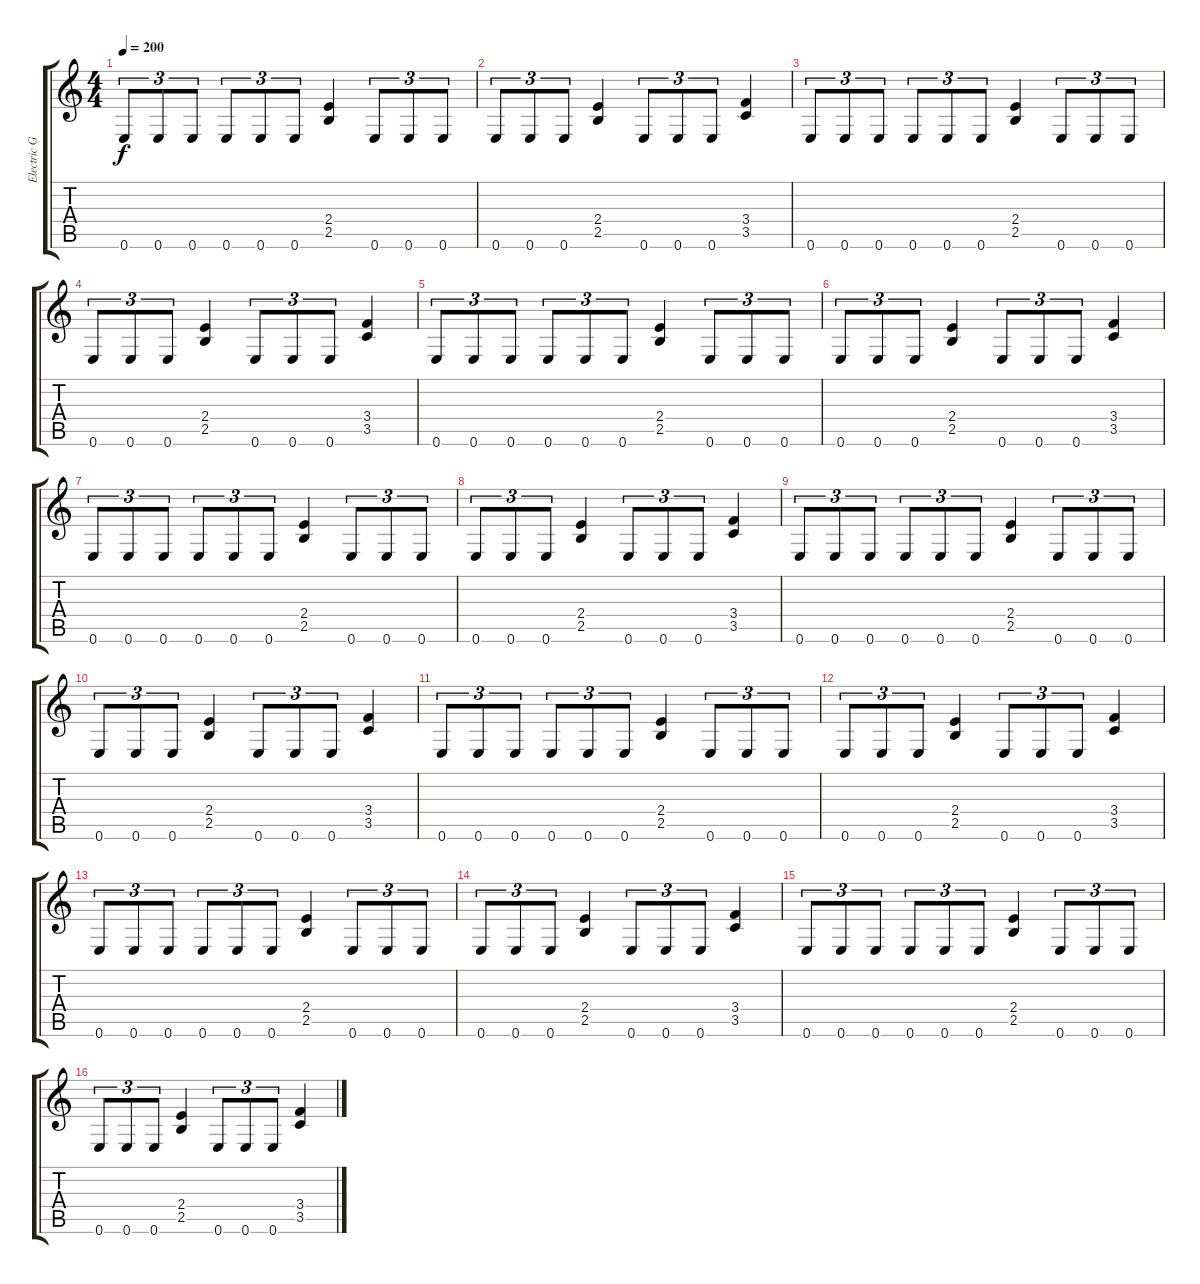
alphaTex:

\track ("Electric Guitar (Riff A)" "Electric G") {instrument electricguitarclean}
\staff {score tabs}
\tuning (E4 B3 G3 D3 A2 E2) {hide}
\ts (4 4)
\tempo 200
\clef g2
\ks c
0.6.8{tu (3 2) dy f} 0.6.8{tu (3 2)} 0.6.8{tu (3 2)} 0.6.8{tu (3 2)} 0.6.8{tu (3 2)} 0.6.8{tu (3 2)} (2.4 2.5).4 0.6.8{tu (3 2)} 0.6.8{tu (3 2)} 0.6.8{tu (3 2)} |
0.6.8{tu (3 2)} 0.6.8{tu (3 2)} 0.6.8{tu (3 2)} (2.4 2.5).4 0.6.8{tu (3 2)} 0.6.8{tu (3 2)} 0.6.8{tu (3 2)} (3.4 3.5).4 |
0.6.8{tu (3 2)} 0.6.8{tu (3 2)} 0.6.8{tu (3 2)} 0.6.8{tu (3 2)} 0.6.8{tu (3 2)} 0.6.8{tu (3 2)} (2.4 2.5).4 0.6.8{tu (3 2)} 0.6.8{tu (3 2)} 0.6.8{tu (3 2)} |
0.6.8{tu (3 2)} 0.6.8{tu (3 2)} 0.6.8{tu (3 2)} (2.4 2.5).4 0.6.8{tu (3 2)} 0.6.8{tu (3 2)} 0.6.8{tu (3 2)} (3.4 3.5).4 |
0.6.8{tu (3 2)} 0.6.8{tu (3 2)} 0.6.8{tu (3 2)} 0.6.8{tu (3 2)} 0.6.8{tu (3 2)} 0.6.8{tu (3 2)} (2.4 2.5).4 0.6.8{tu (3 2)} 0.6.8{tu (3 2)} 0.6.8{tu (3 2)} |
0.6.8{tu (3 2)} 0.6.8{tu (3 2)} 0.6.8{tu (3 2)} (2.4 2.5).4 0.6.8{tu (3 2)} 0.6.8{tu (3 2)} 0.6.8{tu (3 2)} (3.4 3.5).4 |
0.6.8{tu (3 2)} 0.6.8{tu (3 2)} 0.6.8{tu (3 2)} 0.6.8{tu (3 2)} 0.6.8{tu (3 2)} 0.6.8{tu (3 2)} (2.4 2.5).4 0.6.8{tu (3 2)} 0.6.8{tu (3 2)} 0.6.8{tu (3 2)} |
0.6.8{tu (3 2)} 0.6.8{tu (3 2)} 0.6.8{tu (3 2)} (2.4 2.5).4 0.6.8{tu (3 2)} 0.6.8{tu (3 2)} 0.6.8{tu (3 2)} (3.4 3.5).4 |
0.6.8{tu (3 2)} 0.6.8{tu (3 2)} 0.6.8{tu (3 2)} 0.6.8{tu (3 2)} 0.6.8{tu (3 2)} 0.6.8{tu (3 2)} (2.4 2.5).4 0.6.8{tu (3 2)} 0.6.8{tu (3 2)} 0.6.8{tu (3 2)} |
0.6.8{tu (3 2)} 0.6.8{tu (3 2)} 0.6.8{tu (3 2)} (2.4 2.5).4 0.6.8{tu (3 2)} 0.6.8{tu (3 2)} 0.6.8{tu (3 2)} (3.4 3.5).4 |
0.6.8{tu (3 2)} 0.6.8{tu (3 2)} 0.6.8{tu (3 2)} 0.6.8{tu (3 2)} 0.6.8{tu (3 2)} 0.6.8{tu (3 2)} (2.4 2.5).4 0.6.8{tu (3 2)} 0.6.8{tu (3 2)} 0.6.8{tu (3 2)} |
0.6.8{tu (3 2)} 0.6.8{tu (3 2)} 0.6.8{tu (3 2)} (2.4 2.5).4 0.6.8{tu (3 2)} 0.6.8{tu (3 2)} 0.6.8{tu (3 2)} (3.4 3.5).4 |
0.6.8{tu (3 2)} 0.6.8{tu (3 2)} 0.6.8{tu (3 2)} 0.6.8{tu (3 2)} 0.6.8{tu (3 2)} 0.6.8{tu (3 2)} (2.4 2.5).4 0.6.8{tu (3 2)} 0.6.8{tu (3 2)} 0.6.8{tu (3 2)} |
0.6.8{tu (3 2)} 0.6.8{tu (3 2)} 0.6.8{tu (3 2)} (2.4 2.5).4 0.6.8{tu (3 2)} 0.6.8{tu (3 2)} 0.6.8{tu (3 2)} (3.4 3.5).4 |
0.6.8{tu (3 2)} 0.6.8{tu (3 2)} 0.6.8{tu (3 2)} 0.6.8{tu (3 2)} 0.6.8{tu (3 2)} 0.6.8{tu (3 2)} (2.4 2.5).4 0.6.8{tu (3 2)} 0.6.8{tu (3 2)} 0.6.8{tu (3 2)} |
0.6.8{tu (3 2)} 0.6.8{tu (3 2)} 0.6.8{tu (3 2)} (2.4 2.5).4 0.6.8{tu (3 2)} 0.6.8{tu (3 2)} 0.6.8{tu (3 2)} (3.4 3.5).4
